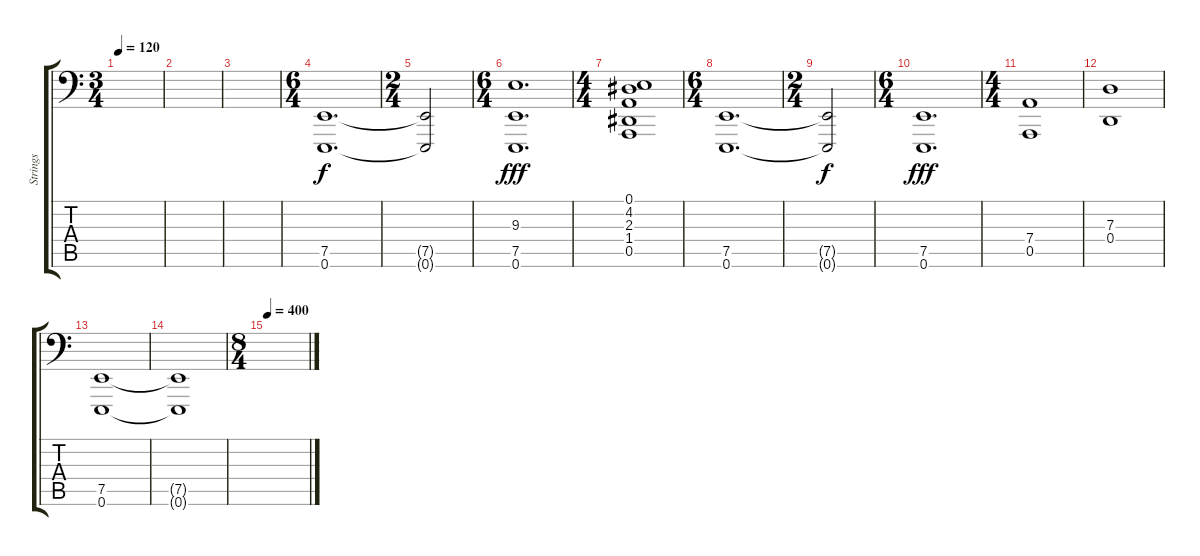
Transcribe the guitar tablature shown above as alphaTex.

\track ("Strings" "Strings") {instrument stringensemble1}
\staff {score tabs}
\tuning (E3 B2 G2 D2 A1 E1) {hide}
\ts (3 4)
\tempo 120
\clef f4
\ks c
|
|
|
\ts (6 4)
(7.5 0.6).1{d} |
\ts (2 4)
(7.5{t} 0.6{t}).2{dy f} |
\ts (6 4)
(9.3 7.5 0.6).1{d dy fff} |
\ts (4 4)
(0.1 4.2 2.3 1.4 0.5).1 |
\ts (6 4)
(7.5 0.6).1{d} |
\ts (2 4)
(7.5{t} 0.6{t}).2{dy f} |
\ts (6 4)
(7.5 0.6).1{d dy fff} |
\ts (4 4)
(7.4 0.5).1 |
(7.3 0.4).1 |
(7.5 0.6).1 |
(7.5{t} 0.6{t}).1 |
\ts (8 4)
\tempo 400
